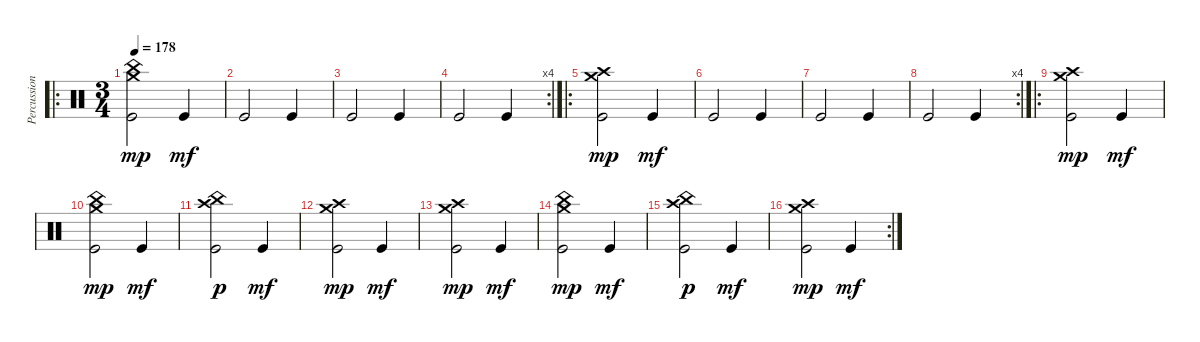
\track ("Percussions" "Percussion") {instrument percussion}
\staff {score}
\articulation defaults
\ro
\ts (3 4)
\tempo 178
\clef neutral
\ks c
("Kick (hit)" "China (hit)" "Crash medium (hit)").2{dy mp} "Kick (hit)".4{dy mf} |
"Kick (hit)".2 "Kick (hit)".4 |
"Kick (hit)".2 "Kick (hit)".4 |
\rc 4 "Kick (hit)".2 "Kick (hit)".4
|
\ro
("Kick (hit)" "Crash high (hit)" "Crash medium (hit)").2{dy mp} "Kick (hit)".4{dy mf} |
"Kick (hit)".2 "Kick (hit)".4 |
"Kick (hit)".2 "Kick (hit)".4 |
\rc 4 "Kick (hit)".2 "Kick (hit)".4
|
\ro
("Kick (hit)" "Crash high (hit)" "Crash medium (hit)").2{dy mp} "Kick (hit)".4{dy mf} |
("Kick (hit)" "China (hit)" "Crash medium (hit)").2{dy mp} "Kick (hit)".4{dy mf} |
("Kick (hit)" "China (hit)" "Crash high (hit)").2{dy p} "Kick (hit)".4{dy mf} |
("Kick (hit)" "Crash medium (hit)" "Crash high (hit)").2{dy mp} "Kick (hit)".4{dy mf} |
("Kick (hit)" "Crash high (hit)" "Crash medium (hit)").2{dy mp} "Kick (hit)".4{dy mf} |
("Kick (hit)" "China (hit)" "Crash medium (hit)").2{dy mp} "Kick (hit)".4{dy mf} |
("Kick (hit)" "China (hit)" "Crash high (hit)").2{dy p} "Kick (hit)".4{dy mf} |
\rc 2
("Kick (hit)" "Crash medium (hit)" "Crash high (hit)").2{dy mp} "Kick (hit)".4{dy mf}
